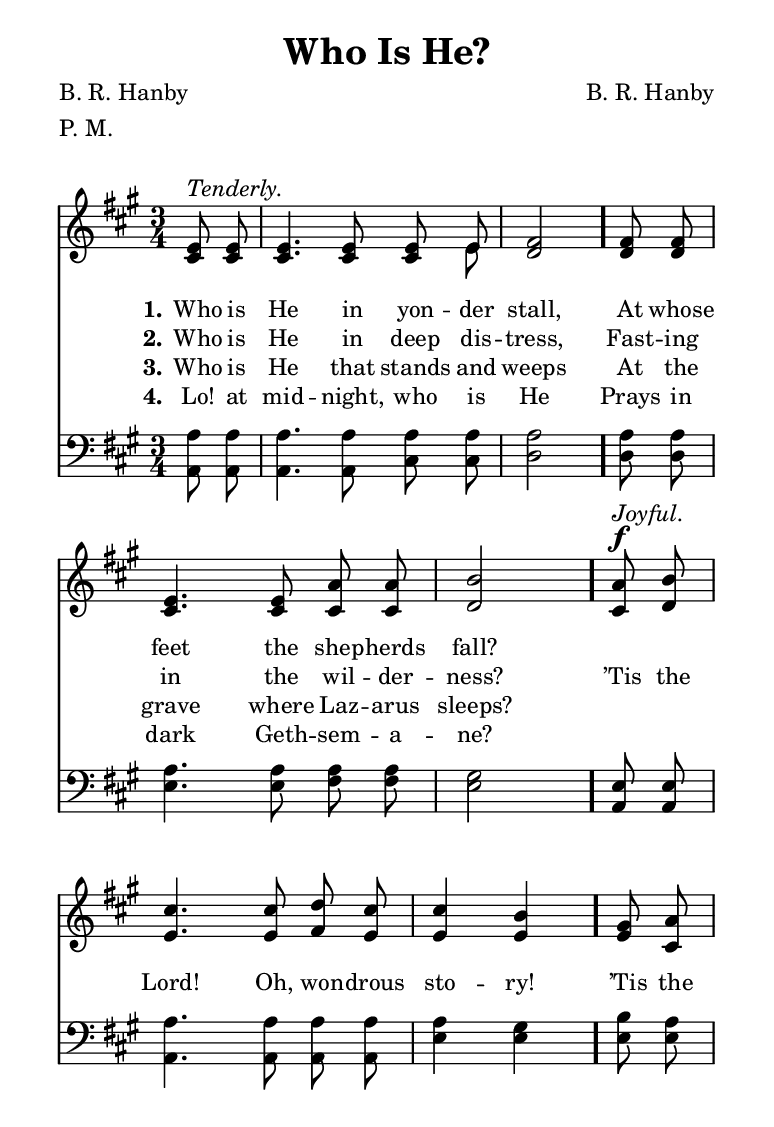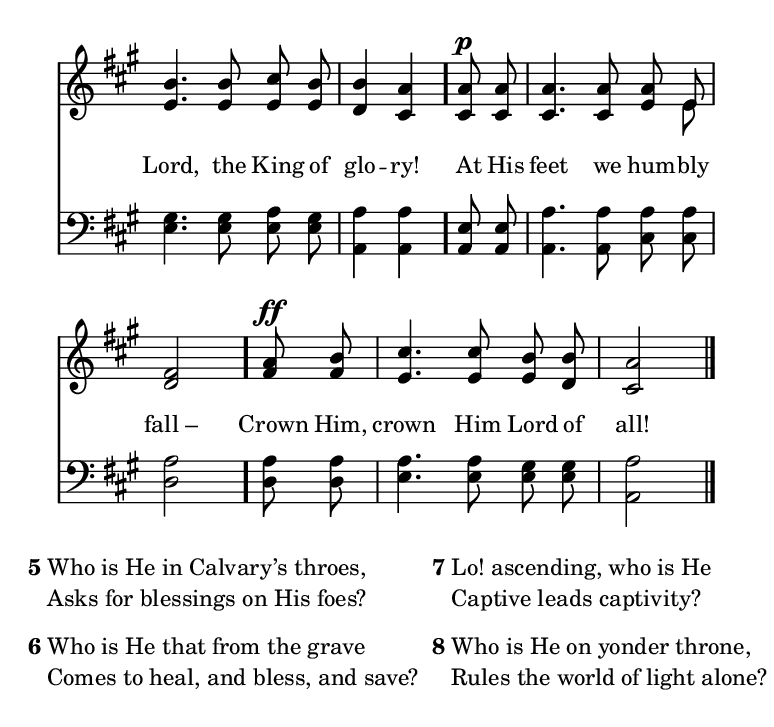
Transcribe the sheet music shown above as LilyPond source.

\include "common/global.ily"
\paper {
  \include "common/paper.ily"
  ragged-bottom = ##t
  score-markup-spacing.padding = 3
  score-markup-spacing.basic-distance = 3
}

\header{
  hymnnumber = "289"
  title = "Who Is He?"
  tunename = ""
  meter = "P. M."
  poet = "B. R. Hanby"
  composer = "B. R. Hanby"
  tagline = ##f
}

global = {
  \include "common/overrides.ily"
  \override Staff.TimeSignature.style = #'numbered
  \time 3/4
  \override Score.MetronomeMark.transparent = ##t % hide all fermata changes too
  \tempo 4=80
  \key a \major
  \partial 4
  \autoBeamOff
}

notesSoprano = {
\global
\relative c' {

  e8^\markup\italic Tenderly. e | e4. e8 e8 e8 | fis2
  fis8 fis | e4. e8 a a | b2

  a8^\f^\markup \italic Joyful. b | cis4. cis8 d cis | cis4 b
  gis8 a | b4. b8 cis b | b4 a
  a8^\p a | a4. a8 a e | fis2
  a8^\ff b | cis4. cis8 b b | a2

  \bar "|."

}
}

notesAlto = {
\global
\relative e' {

  cis8 cis | cis4. cis8 cis e | d2
  d8 d | cis4. cis8 cis cis | d2

  cis8 d | e4. e8 fis e | e4 e
  e8 cis | e4. e8 e e | d4 cis
  cis8 cis | cis4. cis8 e e | d2
  fis8 fis | e4. e8 e d | cis2

}
}

notesTenor = {
\global
\relative a {

  a8 a | a4. a8 a a | a2
  a8 a | a4. a8 a a | gis2

  e8 e | a4. a8 a a | a4 gis
  b8 a | gis4. gis8 a gis | a4 a
  e8 e | a4. a8 a a | a2
  a8 a | a4. a8 gis gis | a2

}
}

notesBass = {
\global
\relative f, {

  a8 a | a4. a8 cis cis | d2
  d8 d | e4. e8 fis fis | e2
  a,8 a | a4. a8 a a | e'4 e
  e8 e | e4. e8 e e | a,4 a
  a8 a | a4. a8 cis cis | d2
  d8 d | e4. e8 e e | a,2

}
}

Refrain = \lyricmode {

’Tis the Lord! Oh, won -- drous sto -- ry! \bar "."
’Tis the Lord, the King of glo -- ry! \bar "."
At His feet we hum -- bly fall_– \bar "."
Crown Him, crown Him Lord of all! \bar "."

}

wordsA = \lyricmode {
\set stanza = "1."

Who is He in yon -- der stall, \bar "."
At whose feet the shep -- herds fall? \bar "."

}

wordsB = \lyricmode {
\set stanza = "2."

Who is He in deep dis -- tress,
Fast -- ing in the wil -- der -- ness?

\Refrain

}

wordsC = \lyricmode {
\set stanza = "3."

Who is He that stands and weeps
At the grave where Laz -- arus sleeps?

}

wordsD = \lyricmode {
\set stanza = "4."

Lo! at mid -- night, who is He
Prays in dark Geth -- sem -- a -- ne?

}

wordsE = \markuplist {

\line { Who is He in Calvary’s throes, }
\line { Asks for blessings on His foes? }

}

wordsF = \markuplist {

\line { Who is He that from the grave }
\line { Comes to heal, and bless, and save? }

}

wordsG = \markuplist {

\line { Lo! ascending, who is He }
\line { Captive leads captivity? }

}

wordsH = \markuplist {

\line { Who is He on yonder throne, }
\line { Rules the world of light alone? }

}

\score {
  \context ChoirStaff <<
    \context Staff = upper <<
      \set Staff.autoBeaming = ##f
      \set ChoirStaff.systemStartDelimiter = #'SystemStartBar
      \set ChoirStaff.printPartCombineTexts = ##f
      \partcombine #'(2 . 9) \notesSoprano \notesAlto
      \context NullVoice = sopranos { \voiceOne << \notesSoprano >> }
      \context Lyrics = one   \lyricsto sopranos \wordsA
      \context Lyrics = two   \lyricsto sopranos \wordsB
      \context Lyrics = three \lyricsto sopranos \wordsC
      \context Lyrics = four  \lyricsto sopranos \wordsD
    >>
    \context Staff = men <<
      \set Staff.autoBeaming = ##f
      \clef bass
      \set ChoirStaff.printPartCombineTexts = ##f
      \partcombine #'(2 . 9) \notesTenor \notesBass
    >>
  >>
  \layout {
    \include "common/layout.ily"
  }
  \midi{
    \include "common/midi.ily"
  }
}

\noPageBreak

\markup { \fill-line {
  \hspace #0.1
  \column {
  \line{ \bold 5 \column { \wordsE } } \combine \null \vspace #0.4
  \line{ \bold 6 \column { \wordsF } }
  }
  \hspace #0.1
  \column {
  \line{ \bold 7 \column { \wordsG } } \combine \null \vspace #0.4
  \line{ \bold 8 \column { \wordsH } }
  }
  \hspace #0.1
} }

\version "2.19.49"  % necessary for upgrading to future LilyPond versions.

% vi:set et ts=2 sw=2 ai nocindent syntax=lilypond:
